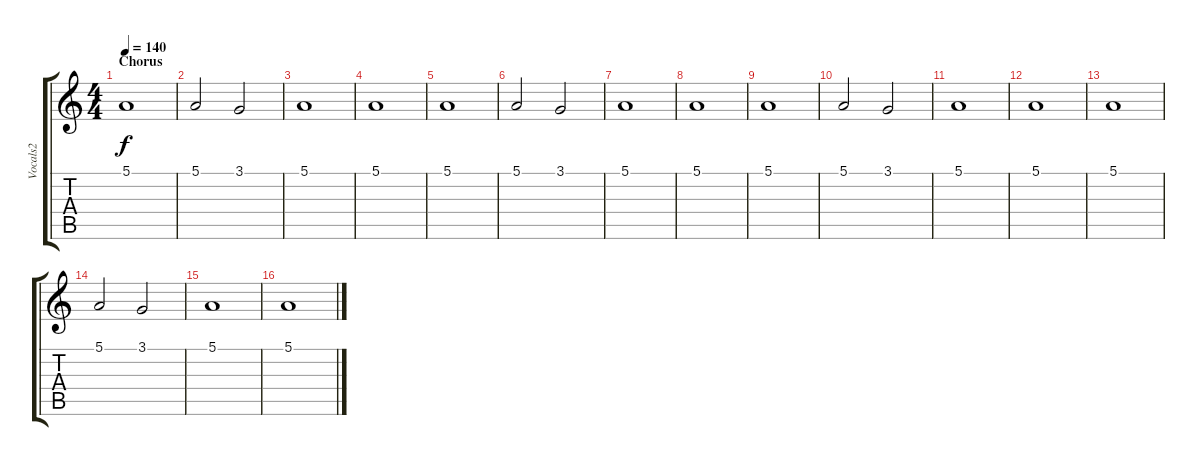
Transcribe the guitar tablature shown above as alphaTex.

\track ("Vocals2" "Vocals2") {instrument lead2sawtooth}
\staff {score tabs}
\tuning (E4 B3 G3 D3 A2 E2) {hide}
\ts (4 4)
\section ("" "Chorus")
\tempo 140
\clef g2
\ks c
5.1.1{dy f} |
5.1.2 3.1.2 |
5.1.1 |
5.1.1 |
5.1.1 |
5.1.2 3.1.2 |
5.1.1 |
5.1.1 |
5.1.1 |
5.1.2 3.1.2 |
5.1.1 |
5.1.1 |
5.1.1 |
5.1.2 3.1.2 |
5.1.1 |
5.1.1
